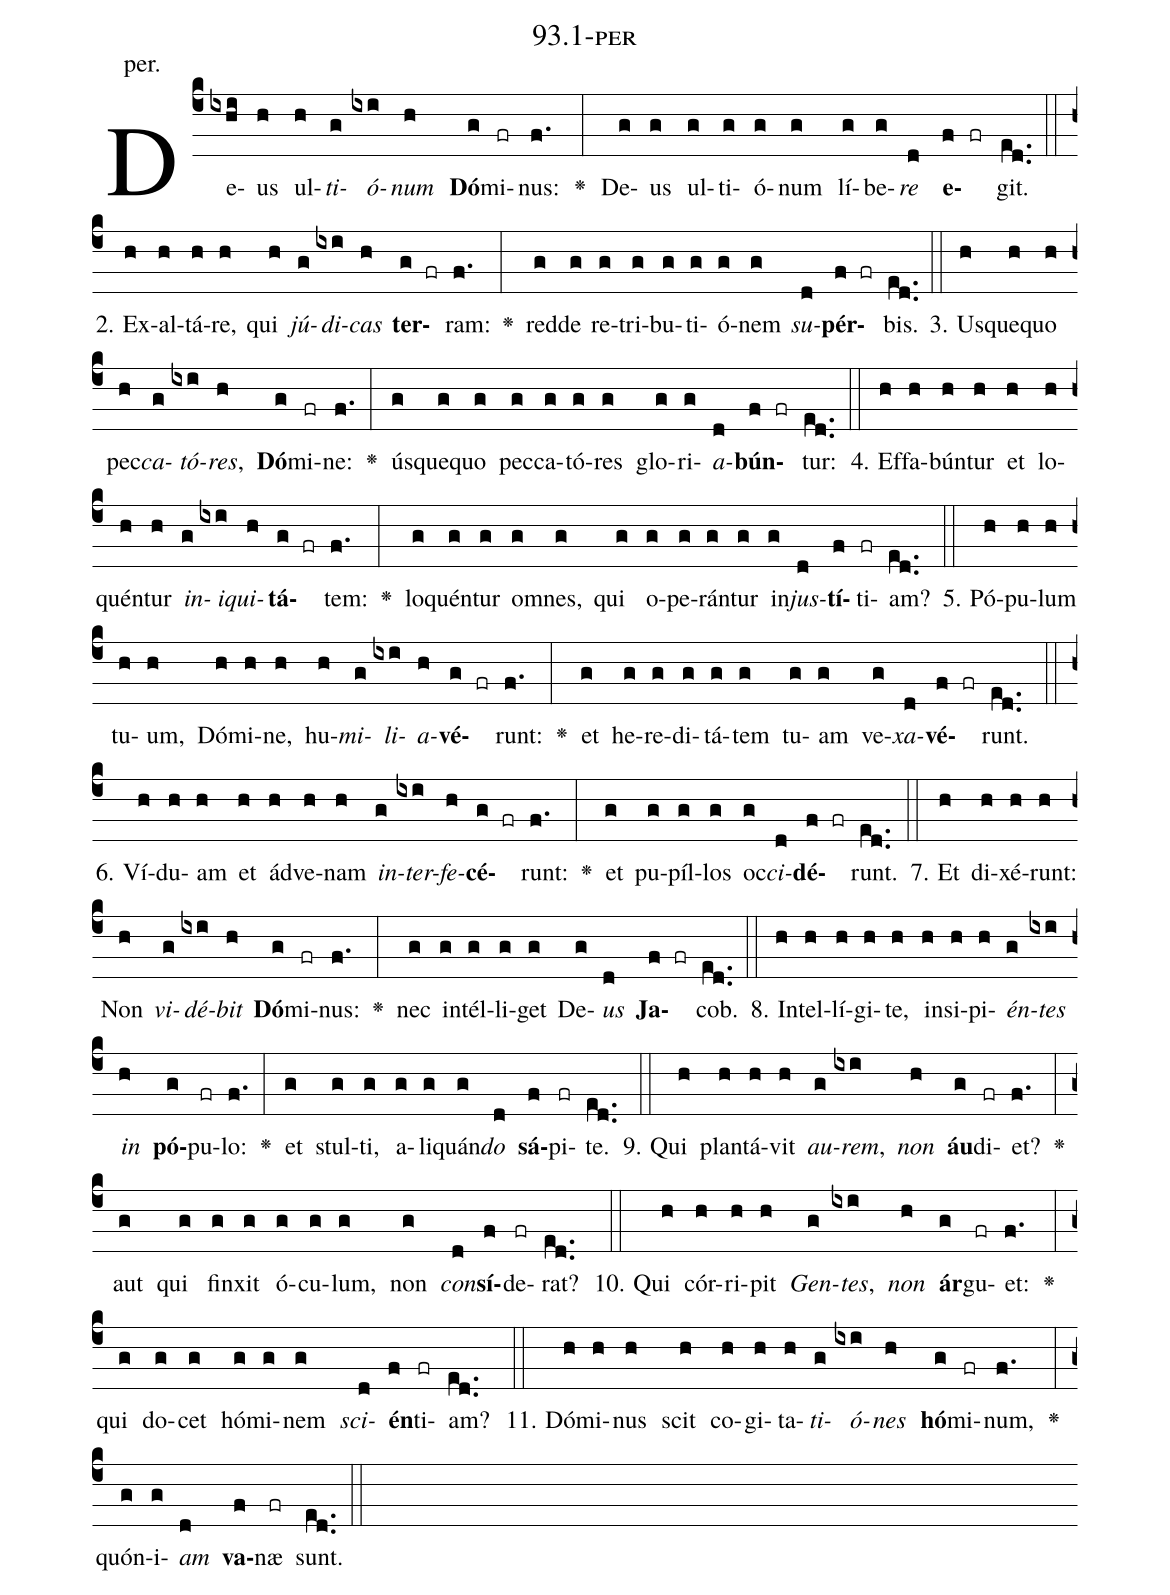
name: 93.1-per;
annotation: per.;
%%
(c4)De(ixhi)us(h) ul(h)<i>ti</i>(g)<i>ó</i>(ixi)<i>num</i>(h) <b>Dó</b>(g)mi(fr)nus:(f.) <v>\greheightstar</v>(:) De(g)us(g) ul(g)ti(g)ó(g)num(g) lí(g)be(g)<i>re</i>(d) <b>e</b>(f fr)git.(ed..) (::)
2. Ex(h)al(h)tá(h)re,(h) qui(h) <i>jú</i>(g)<i>di</i>(ixi)<i>cas</i>(h) <b>ter</b>(g fr)ram:(f.) <v>\greheightstar</v>(:) red(g)de(g) re(g)tri(g)bu(g)ti(g)ó(g)nem(g) <i>su</i>(d)<b>pér</b>(f fr)bis.(ed..) (::)
3. Us(h)que(h)quo(h) pec(h)<i>ca</i>(g)<i>tó</i>(ixi)<i>res</i>,(h) <b>Dó</b>(g)mi(fr)ne:(f.) <v>\greheightstar</v>(:) ús(g)que(g)quo(g) pec(g)ca(g)tó(g)res(g) glo(g)ri(g)<i>a</i>(d)<b>bún</b>(f fr)tur:(ed..) (::)
4. Ef(h)fa(h)bún(h)tur(h) et(h) lo(h)quén(h)tur(h) <i>in</i>(g)<i>i</i>(ixi)<i>qui</i>(h)<b>tá</b>(g fr)tem:(f.) <v>\greheightstar</v>(:) lo(g)quén(g)tur(g) om(g)nes,(g) qui(g) o(g)pe(g)rán(g)tur(g) in(g)<i>jus</i>(d)<b>tí</b>(f)ti(fr)am?(ed..) (::)
5. Pó(h)pu(h)lum(h) tu(h)um,(h) Dó(h)mi(h)ne,(h) hu(h)<i>mi</i>(g)<i>li</i>(ixi)<i>a</i>(h)<b>vé</b>(g fr)runt:(f.) <v>\greheightstar</v>(:) et(g) he(g)re(g)di(g)tá(g)tem(g) tu(g)am(g) ve(g)<i>xa</i>(d)<b>vé</b>(f fr)runt.(ed..) (::)
6. Ví(h)du(h)am(h) et(h) ád(h)ve(h)nam(h) <i>in</i>(g)<i>ter</i>(ixi)<i>fe</i>(h)<b>cé</b>(g fr)runt:(f.) <v>\greheightstar</v>(:) et(g) pu(g)píl(g)los(g) oc(g)<i>ci</i>(d)<b>dé</b>(f fr)runt.(ed..) (::)
7. Et(h) di(h)xé(h)runt:(h) Non(h) <i>vi</i>(g)<i>dé</i>(ixi)<i>bit</i>(h) <b>Dó</b>(g)mi(fr)nus:(f.) <v>\greheightstar</v>(:) nec(g) in(g)tél(g)li(g)get(g) De(g)<i>us</i>(d) <b>Ja</b>(f fr)cob.(ed..) (::)
8. In(h)tel(h)lí(h)gi(h)te,(h) in(h)si(h)pi(h)<i>én</i>(g)<i>tes</i>(ixi) <i>in</i>(h) <b>pó</b>(g)pu(fr)lo:(f.) <v>\greheightstar</v>(:) et(g) stul(g)ti,(g) a(g)li(g)quán(g)<i>do</i>(d) <b>sá</b>(f)pi(fr)te.(ed..) (::)
9. Qui(h) plan(h)tá(h)vit(h) <i>au</i>(g)<i>rem</i>,(ixi) <i>non</i>(h) <b>áu</b>(g)di(fr)et?(f.) <v>\greheightstar</v>(:) aut(g) qui(g) fin(g)xit(g) ó(g)cu(g)lum,(g) non(g) <i>con</i>(d)<b>sí</b>(f)de(fr)rat?(ed..) (::)
10. Qui(h) cór(h)ri(h)pit(h) <i>Gen</i>(g)<i>tes</i>,(ixi) <i>non</i>(h) <b>ár</b>(g)gu(fr)et:(f.) <v>\greheightstar</v>(:) qui(g) do(g)cet(g) hó(g)mi(g)nem(g) <i>sci</i>(d)<b>én</b>(f)ti(fr)am?(ed..) (::)
11. Dó(h)mi(h)nus(h) scit(h) co(h)gi(h)ta(h)<i>ti</i>(g)<i>ó</i>(ixi)<i>nes</i>(h) <b>hó</b>(g)mi(fr)num,(f.) <v>\greheightstar</v>(:) quón(g)i(g)<i>am</i>(d) <b>va</b>(f)næ(fr) sunt.(ed..) (::)
